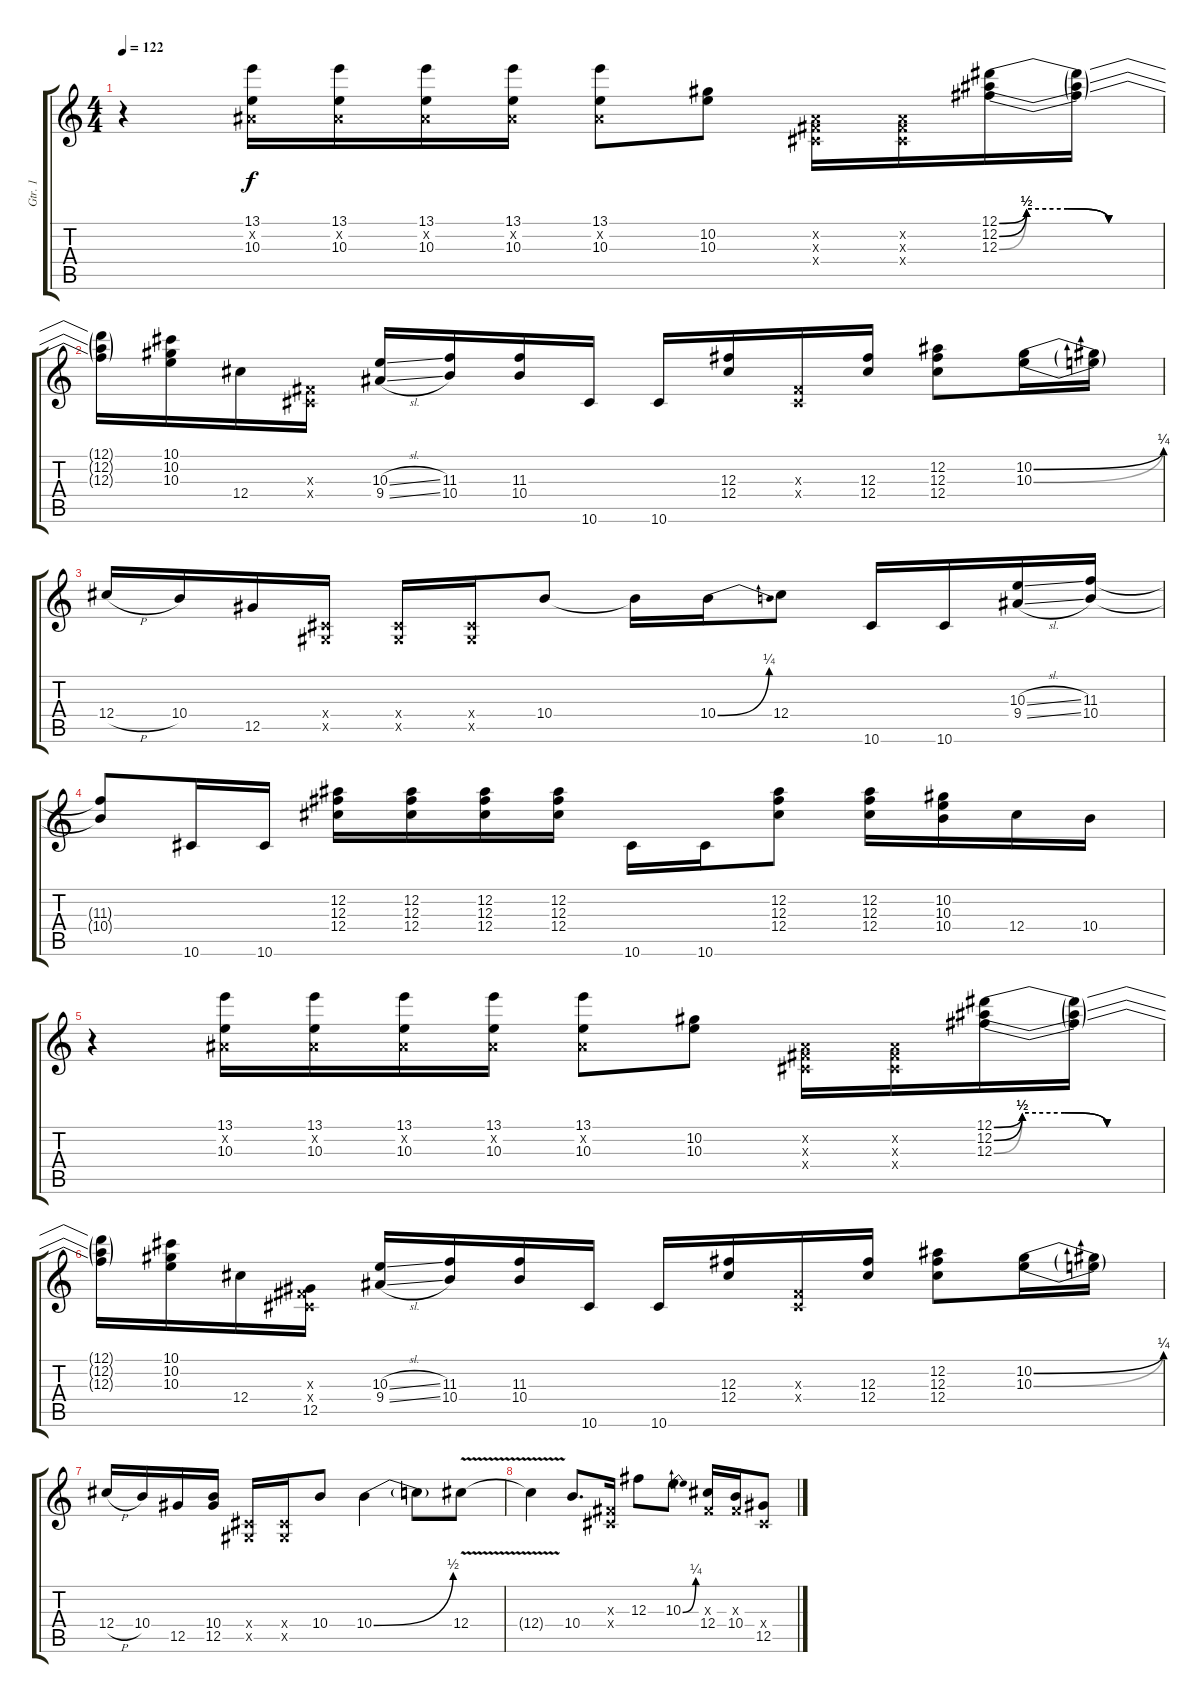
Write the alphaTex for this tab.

\track ("Gtr. 1" "Gtr. 1") {instrument electricguitarclean}
\staff {score tabs}
\tuning (Eb4 Bb3 Gb3 Db3 Ab2 Eb2) {hide}
\ts (4 4)
\tempo 122
\clef g2
\ks c
r.4{dy f} (13.1 0.2{x} 10.3).16 (13.1 0.2{x} 10.3).16 (13.1 0.2{x} 10.3).16 (13.1 0.2{x} 10.3).16 (13.1 0.2{x} 10.3).8 (10.2 10.3).8 (0.2{x} 0.3{x} 0.4{x}).16 (0.2{x} 0.3{x} 0.4{x}).16 (12.1{be (custom 0 0 10 2 25 2 40 0 60 0)} 12.2{be (custom 0 0 10 2 25 2 40 0 60 0)} 12.3{be (custom 0 0 10 2 25 2 40 0 60 0)}).16 (12.1{t} 12.2{t} 12.3{t}).16 |
(12.1{t} 12.2{t} 12.3{t}).16 (10.1 10.2 10.3).16 12.4.16 (0.3{x} 0.4{x}).16 (10.3{sl} 9.4{sl}).16 (11.3 10.4).16 (11.3 10.4).16 10.6.16 10.6.16 (12.3 12.4).16 (0.3{x} 0.4{x}).16 (12.3 12.4).16 (12.2 12.3 12.4).8 (10.2{be (bend 0 0 60 1)} 10.3{be (bend 0 0 60 1)}).16 (10.2{t} 10.3{t}).16 |
12.4{h}.16 10.4.16 12.5.16 (0.4{x} 0.5{x}).16 (0.4{x} 0.5{x}).16 (0.4{x} 0.5{x}).16 10.4.8 10.4{t}.16 10.4{be (bend 0 0 60 1)}.16 12.4.8 10.6.16 10.6.16 (10.3{sl} 9.4{sl}).16 (11.3 10.4).16 |
(11.3{t} 10.4{t}).8 10.6.16 10.6.16 (12.2 12.3 12.4).16 (12.2 12.3 12.4).16 (12.2 12.3 12.4).16 (12.2 12.3 12.4).16 10.6.16 10.6.16 (12.2 12.3 12.4).8 (12.2 12.3 12.4).16 (10.2 10.3 10.4).16 12.4.16 10.4.16 |
r.4 (13.1 0.2{x} 10.3).16 (13.1 0.2{x} 10.3).16 (13.1 0.2{x} 10.3).16 (13.1 0.2{x} 10.3).16 (13.1 0.2{x} 10.3).8 (10.2 10.3).8 (0.2{x} 0.3{x} 0.4{x}).16 (0.2{x} 0.3{x} 0.4{x}).16 (12.1{be (custom 0 0 10 2 25 2 40 0 60 0)} 12.2{be (custom 0 0 10 2 25 2 40 0 60 0)} 12.3{be (custom 0 0 10 2 25 2 40 0 60 0)}).16 (12.1{t} 12.2{t} 12.3{t}).16 |
(12.1{t} 12.2{t} 12.3{t}).16 (10.1 10.2 10.3).16 12.4.16 (0.3{x} 0.4{x} 12.5).16 (10.3{sl} 9.4{sl}).16 (11.3 10.4).16 (11.3 10.4).16 10.6.16 10.6.16 (12.3 12.4).16 (0.3{x} 0.4{x}).16 (12.3 12.4).16 (12.2 12.3 12.4).8 (10.2{be (bend 0 0 60 1)} 10.3{be (bend 0 0 60 1)}).16 (10.2{t} 10.3{t}).16 |
12.4{h}.16 10.4.16 12.5.16 (10.4 12.5).16 (0.4{x} 0.5{x}).16 (0.4{x} 0.5{x}).16 10.4.8 10.4{be (bend 0 0 60 2)}.4 10.4{t}.8 12.4{v}.8 |
12.4{v t}.4 10.4.8{d} (0.3{x} 0.4{x}).16 12.3.8 10.3{be (bend 0 0 60 1)}.8 (0.3{x} 12.4).16 (0.3{x} 10.4).16 (0.4{x} 12.5).8
